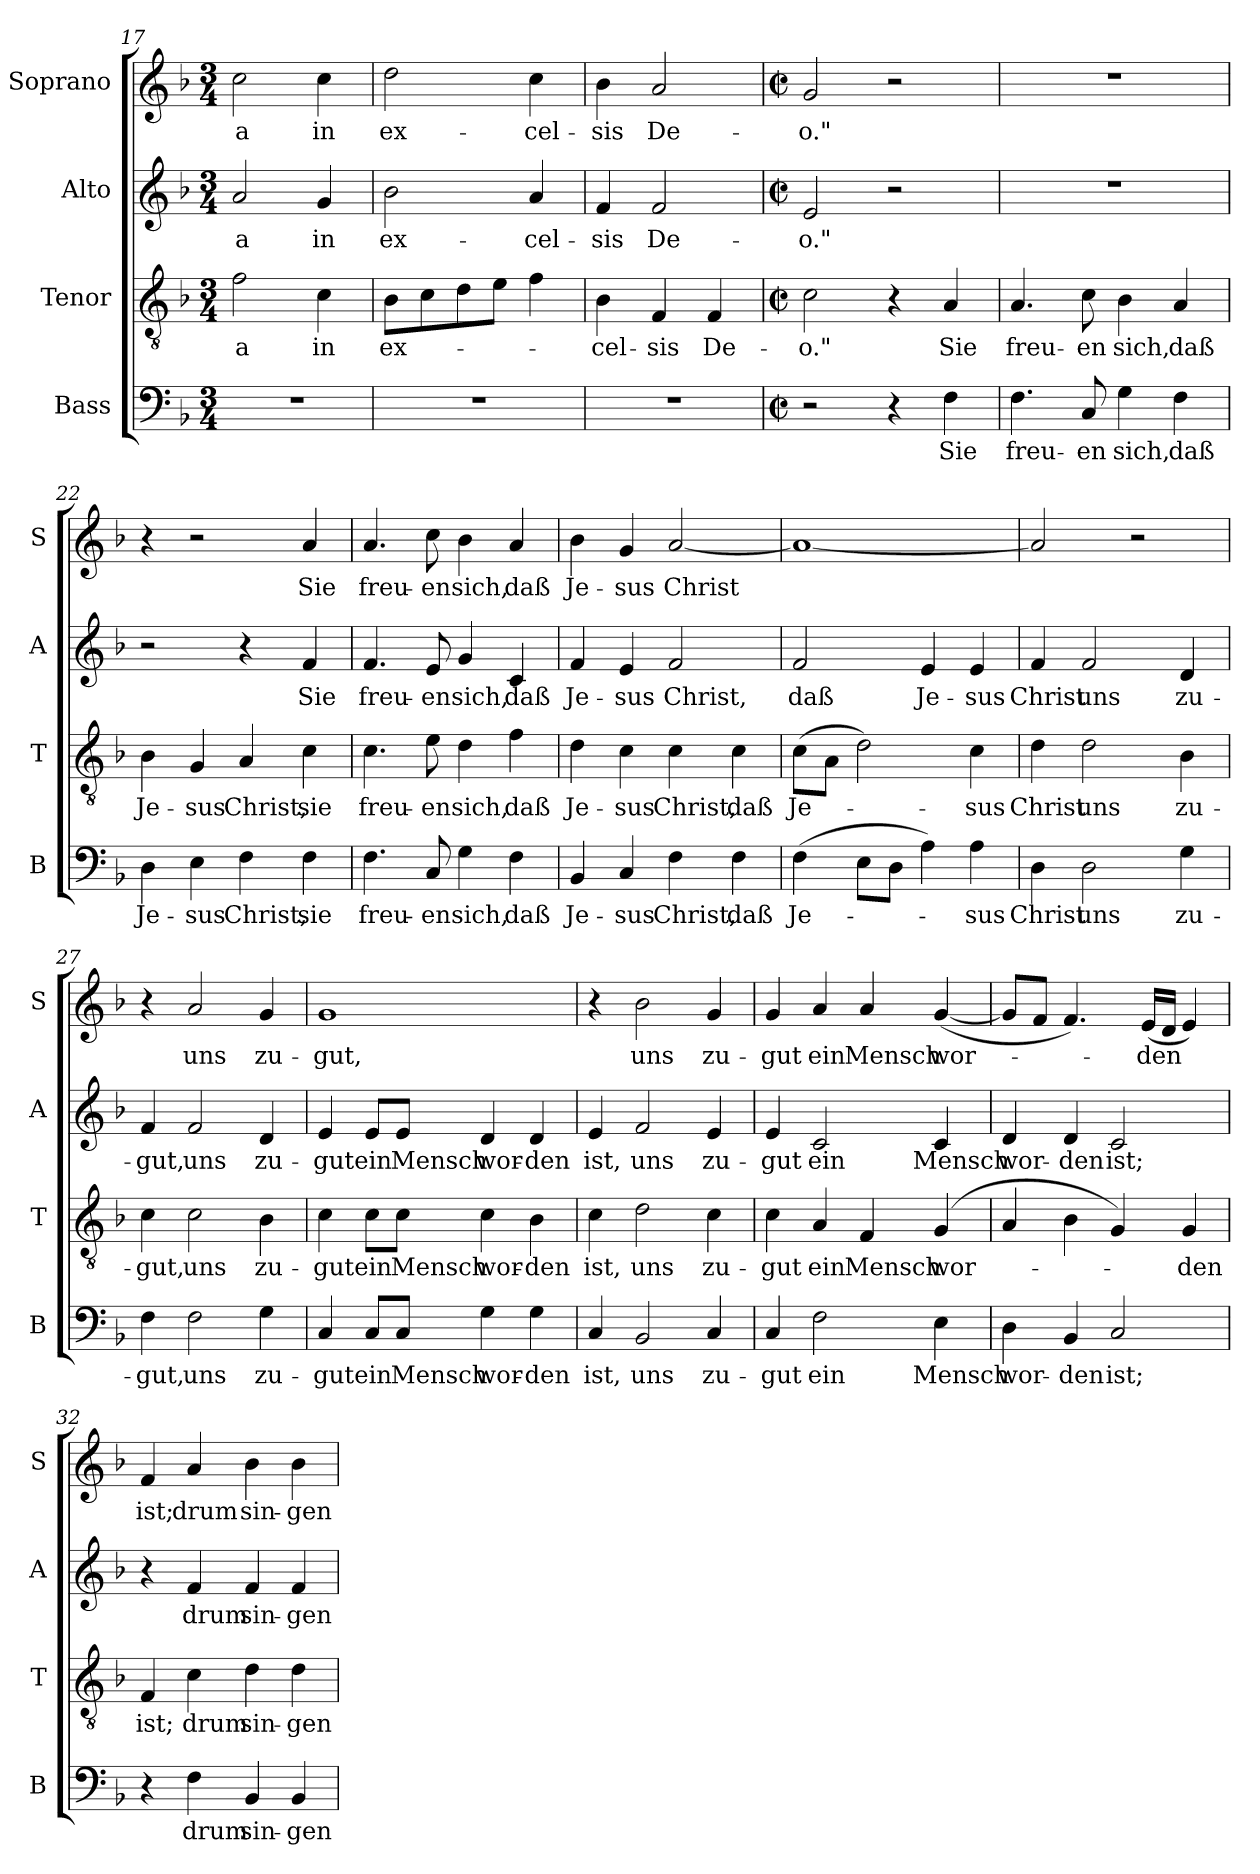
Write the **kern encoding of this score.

**kern	**text	**kern	**text	**kern	**text	**kern	**text
*part4	*part4	*part3	*part3	*part2	*part2	*part1	*part1
*staff4	*staff4	*staff3	*staff3	*staff2	*staff2	*staff1	*staff1
*I"Bass	*	*I"Tenor	*	*I"Alto	*	*I"Soprano	*
*I'B	*	*I'T	*	*I'A	*	*I'S	*
*clefF4	*	*clefGv2	*	*clefG2	*	*clefG2	*
*k[b-]	*	*k[b-]	*	*k[b-]	*	*k[b-]	*
*F:	*	*F:	*	*F:	*	*F:	*
*M3/4	*	*M3/4	*	*M3/4	*	*M3/4	*
=17	=17	=17	=17	=17	=17	=17	=17
!	!	!	!LO:LY:b	!	!LO:LY:b	!	!LO:LY:b
2.r	.	2f\	-a	2a/	-a	2cc\	-a
!	!	!	!LO:LY:b	!	!LO:LY:b	!	!LO:LY:b
.	.	4c\	in	4g/	in	4cc\	in
=18	=18	=18	=18	=18	=18	=18	=18
!	!	!	!LO:LY:b	!	!LO:LY:b	!	!LO:LY:b
2.r	.	8B-\L	ex-	2b-\	ex-	2dd\	ex-
.	.	8c\	.	.	.	.	.
.	.	8d\	.	.	.	.	.
.	.	8e\J	.	.	.	.	.
!	!	!	!	!	!LO:LY:b	!	!LO:LY:b
.	.	4f\	.	4a/	-cel-	4cc\	-cel-
=19	=19	=19	=19	=19	=19	=19	=19
!	!	!	!LO:LY:b	!	!LO:LY:b	!	!LO:LY:b
2.r	.	4B-\	-cel-	4f/	-sis	4b-\	-sis
!	!	!	!LO:LY:b	!	!LO:LY:b	!	!LO:LY:b
.	.	4F/	-sis	2f/	De-	2a/	De-
!	!	!	!LO:LY:b	!	!	!	!
.	.	4F/	De-	.	.	.	.
!!LO:PB:g=z
=20	=20	=20	=20	=20	=20	=20	=20
*M2/2	*	*M2/2	*	*M2/2	*	*M2/2	*
*met(c|)	*	*met(c|)	*	*met(c|)	*	*met(c|)	*
!	!	!	!LO:LY:b	!	!LO:LY:b	!	!LO:LY:b
2r	.	2c\	-o."	2e/	-o."	2g/	-o."
4r	.	4r	.	2r	.	2r	.
!	!LO:LY:b	!	!LO:LY:b	!	!	!	!
4F\	Sie	4A/	Sie	.	.	.	.
=21	=21	=21	=21	=21	=21	=21	=21
!	!LO:LY:b	!	!LO:LY:b	!	!	!	!
4.F\	freu-	4.A/	freu-	1r	.	1r	.
!	!LO:LY:b	!	!LO:LY:b	!	!	!	!
8C/	-en	8c\	-en	.	.	.	.
!	!LO:LY:b	!	!LO:LY:b	!	!	!	!
4G\	sich,	4B-\	sich,	.	.	.	.
!	!LO:LY:b	!	!LO:LY:b	!	!	!	!
4F\	daß	4A/	daß	.	.	.	.
=22	=22	=22	=22	=22	=22	=22	=22
!	!LO:LY:b	!	!LO:LY:b	!	!	!	!
4D\	Je-	4B-\	Je-	2r	.	4r	.
!	!LO:LY:b	!	!LO:LY:b	!	!	!	!
4E\	-sus	4G/	-sus	.	.	2r	.
!	!LO:LY:b	!	!LO:LY:b	!	!	!	!
4F\	Christ,	4A/	Christ,	4r	.	.	.
!	!LO:LY:b	!	!LO:LY:b	!	!LO:LY:b	!	!LO:LY:b
4F\	sie	4c\	sie	4f/	Sie	4a/	Sie
=23	=23	=23	=23	=23	=23	=23	=23
!	!LO:LY:b	!	!LO:LY:b	!	!LO:LY:b	!	!LO:LY:b
4.F\	freu-	4.c\	freu-	4.f/	freu-	4.a/	freu-
!	!LO:LY:b	!	!LO:LY:b	!	!LO:LY:b	!	!LO:LY:b
8C/	-en	8e\	-en	8e/	-en	8cc\	-en
!	!LO:LY:b	!	!LO:LY:b	!	!LO:LY:b	!	!LO:LY:b
4G\	sich,	4d\	sich,	4g/	sich,	4b-\	sich,
!	!LO:LY:b	!	!LO:LY:b	!	!LO:LY:b	!	!LO:LY:b
4F\	daß	4f\	daß	4c/	daß	4a/	daß
=24	=24	=24	=24	=24	=24	=24	=24
!	!LO:LY:b	!	!LO:LY:b	!	!LO:LY:b	!	!LO:LY:b
4BB-/	Je-	4d\	Je-	4f/	Je-	4b-\	Je-
!	!LO:LY:b	!	!LO:LY:b	!	!LO:LY:b	!	!LO:LY:b
4C/	-sus	4c\	-sus	4e/	-sus	4g/	-sus
!	!LO:LY:b	!	!LO:LY:b	!	!LO:LY:b	!	!LO:LY:b
4F\	Christ,	4c\	Christ,	2f/	Christ,	[2a/	Christ
!	!LO:LY:b	!	!LO:LY:b	!	!	!	!
4F\	daß	4c\	daß	.	.	.	.
=25	=25	=25	=25	=25	=25	=25	=25
!	!LO:LY:b	!	!LO:LY:b	!	!LO:LY:b	!	!
(>4F\	Je-	(>8c\L	Je-	2f/	daß	1a_	.
.	.	8A\J	.	.	.	.	.
8E\L	.	2d\)	.	.	.	.	.
8D\J	.	.	.	.	.	.	.
!	!	!	!	!	!LO:LY:b	!	!
4A\)	.	.	.	4e/	Je-	.	.
!	!LO:LY:b	!	!LO:LY:b	!	!LO:LY:b	!	!
4A\	-sus	4c\	-sus	4e/	-sus	.	.
!!LO:LB:g=z
=26	=26	=26	=26	=26	=26	=26	=26
!	!LO:LY:b	!	!LO:LY:b	!	!LO:LY:b	!	!
4D\	Christ	4d\	Christ	4f/	Christ	2a/]	.
!	!LO:LY:b	!	!LO:LY:b	!	!LO:LY:b	!	!
2D\	uns	2d\	uns	2f/	uns	.	.
.	.	.	.	.	.	2r	.
!	!LO:LY:b	!	!LO:LY:b	!	!LO:LY:b	!	!
4G\	zu-	4B-\	zu-	4d/	zu-	.	.
=27	=27	=27	=27	=27	=27	=27	=27
!	!LO:LY:b	!	!LO:LY:b	!	!LO:LY:b	!	!
4F\	-gut,	4c\	-gut,	4f/	-gut,	4r	.
!	!LO:LY:b	!	!LO:LY:b	!	!LO:LY:b	!	!LO:LY:b
2F\	uns	2c\	uns	2f/	uns	2a/	uns
!	!LO:LY:b	!	!LO:LY:b	!	!LO:LY:b	!	!LO:LY:b
4G\	zu-	4B-\	zu-	4d/	zu-	4g/	zu-
=28	=28	=28	=28	=28	=28	=28	=28
!	!LO:LY:b	!	!LO:LY:b	!	!LO:LY:b	!	!LO:LY:b
4C/	-gut	4c\	-gut	4e/	-gut	1g	-gut,
!	!LO:LY:b	!	!LO:LY:b	!	!LO:LY:b	!	!
8C/L	ein	8c\L	ein	8e/L	ein	.	.
!	!LO:LY:b	!	!LO:LY:b	!	!LO:LY:b	!	!
8C/J	Mensch	8c\J	Mensch	8e/J	Mensch	.	.
!	!LO:LY:b	!	!LO:LY:b	!	!LO:LY:b	!	!
4G\	wor-	4c\	wor-	4d/	wor-	.	.
!	!LO:LY:b	!	!LO:LY:b	!	!LO:LY:b	!	!
4G\	-den	4B-\	-den	4d/	-den	.	.
=29	=29	=29	=29	=29	=29	=29	=29
!	!LO:LY:b	!	!LO:LY:b	!	!LO:LY:b	!	!
4C/	ist,	4c\	ist,	4e/	ist,	4r	.
!	!LO:LY:b	!	!LO:LY:b	!	!LO:LY:b	!	!LO:LY:b
2BB-/	uns	2d\	uns	2f/	uns	2b-\	uns
!	!LO:LY:b	!	!LO:LY:b	!	!LO:LY:b	!	!LO:LY:b
4C/	zu-	4c\	zu-	4e/	zu-	4g/	zu-
=30	=30	=30	=30	=30	=30	=30	=30
!	!LO:LY:b	!	!LO:LY:b	!	!LO:LY:b	!	!LO:LY:b
4C/	-gut	4c\	-gut	4e/	-gut	4g/	-gut
!	!LO:LY:b	!	!LO:LY:b	!	!LO:LY:b	!	!LO:LY:b
2F\	ein	4A/	ein	2c/	ein	4a/	ein
!	!	!	!LO:LY:b	!	!	!	!LO:LY:b
.	.	4F/	Mensch	.	.	4a/	Mensch
!	!LO:LY:b	!	!LO:LY:b	!	!LO:LY:b	!	!LO:LY:b
4E\	Mensch	(>4G/	wor-	4c/	Mensch	(<[4g/	wor-
=31	=31	=31	=31	=31	=31	=31	=31
!	!LO:LY:b	!	!	!	!LO:LY:b	!	!
4D\	wor-	4A/	.	4d/	wor-	8g/L]	.
.	.	.	.	.	.	8f/J	.
!	!LO:LY:b	!	!	!	!LO:LY:b	!	!
4BB-/	-den	4B-\	.	4d/	-den	4.f/)	.
!	!LO:LY:b	!	!	!	!LO:LY:b	!	!
2C/	ist;	4G/)	.	2c/	ist;	.	.
!	!	!	!	!	!	!	!LO:LY:b
.	.	.	.	.	.	(<16e/LL	-den
.	.	.	.	.	.	16d/JJ	.
!	!	!	!LO:LY:b	!	!	!	!
.	.	4G/	-den	.	.	4e/)	.
!!LO:LB:g=z
=32	=32	=32	=32	=32	=32	=32	=32
!	!	!	!LO:LY:b	!	!	!	!LO:LY:b
4r	.	4F/	ist;	4r	.	4f/	ist;
!	!LO:LY:b	!	!LO:LY:b	!	!LO:LY:b	!	!LO:LY:b
4F\	drum	4c\	drum	4f/	drum	4a/	drum
!	!LO:LY:b	!	!LO:LY:b	!	!LO:LY:b	!	!LO:LY:b
4BB-/	sin-	4d\	sin-	4f/	sin-	4b-\	sin-
!	!LO:LY:b	!	!LO:LY:b	!	!LO:LY:b	!	!LO:LY:b
4BB-/	-gen	4d\	-gen	4f/	-gen	4b-\	-gen
=	=	=	=	=	=	=	=
*-	*-	*-	*-	*-	*-	*-	*-
